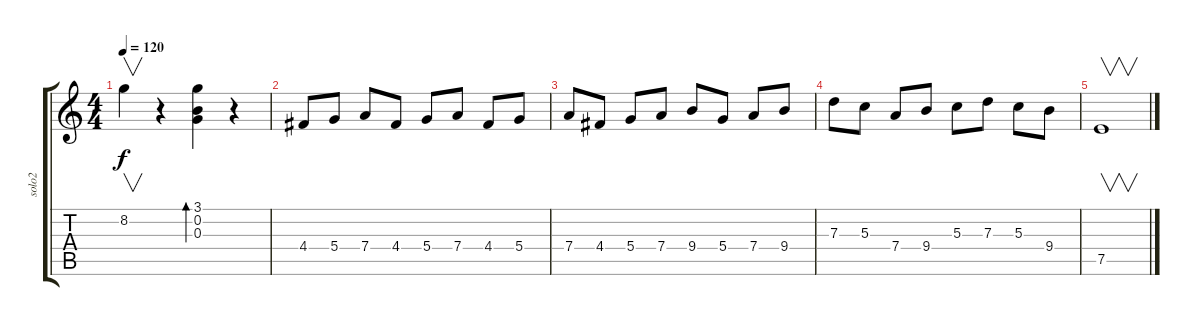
\track ("solo2" "solo2") {instrument electricguitarclean}
\staff {score tabs}
\tuning (E4 B3 G3 D3 A2 E2) {hide}
\ts (4 4)
\tempo 120
\clef g2
\ks c
8.2.4{v dy f} r.4 (3.1 0.2 0.3).4{bd 120} r.4 |
4.4.8 5.4.8 7.4.8 4.4.8 5.4.8 7.4.8 4.4.8 5.4.8 |
7.4.8 4.4.8 5.4.8 7.4.8 9.4.8 5.4.8 7.4.8 9.4.8 |
7.3.8 5.3.8 7.4.8 9.4.8 5.3.8 7.3.8 5.3.8 9.4.8 |
7.5.1{v}
